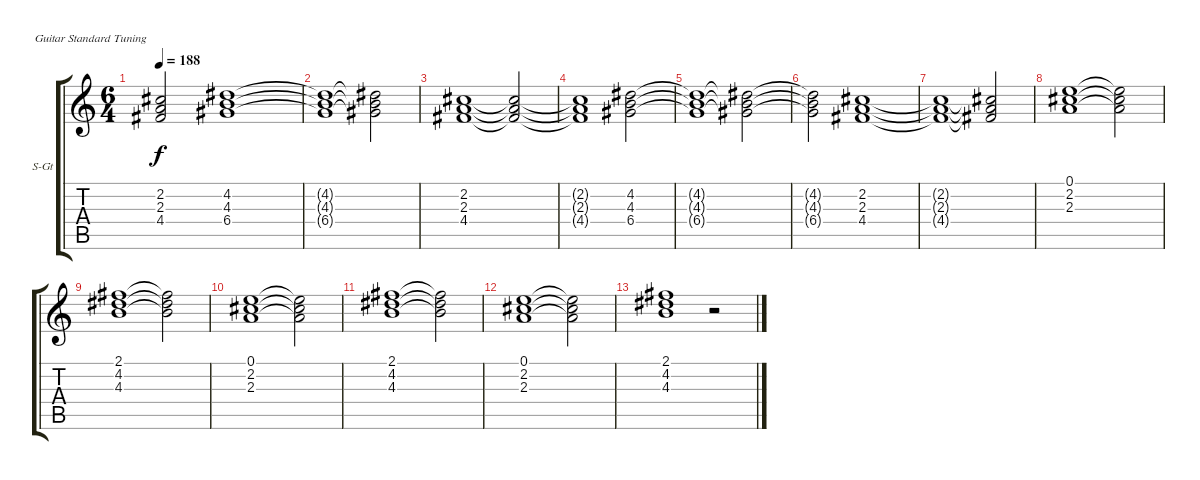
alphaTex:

\bracketExtendMode groupsimilarinstruments
\firstSystemTrackNameOrientation horizontal
\otherSystemsTrackNameOrientation horizontal
\track ("Pad" "S-Gt") {instrument lead2sawtooth}
\staff {score tabs}
\tuning (E4 B3 G3 D3 A2 E2)
\displaytranspose 12
\ts (6 4)
\tempo 188
\clef g2
\ks c
(2.2{t} 2.3{t} 4.4{t}).2{dy f} (4.2 4.3 6.4).1 |
(4.2{t} 4.3{t} 6.4{t}).1 (4.2{t} 4.3{t} 6.4{t}).2 |
(2.2 2.3 4.4).1 (2.2{t} 2.3{t} 4.4{t}).2 |
(2.2{t} 2.3{t} 4.4{t}).1 (4.2 4.3 6.4).2 |
(4.2{t} 4.3{t} 6.4{t}).1 (4.2{t} 4.3{t} 6.4{t}).2 |
(4.2{t} 4.3{t} 6.4{t}).2 (2.2 2.3 4.4).1 |
(2.2{t} 2.3{t} 4.4{t}).1 (2.2{t} 2.3{t} 4.4{t}).2 |
(0.1 2.2 2.3).1 (0.1{t} 2.2{t} 2.3{t}).2 |
(2.1 4.2 4.3).1 (2.1{t} 4.2{t} 4.3{t}).2 |
(0.1 2.2 2.3).1 (0.1{t} 2.2{t} 2.3{t}).2 |
(2.1 4.2 4.3).1 (2.1{t} 4.2{t} 4.3{t}).2 |
(0.1 2.2 2.3).1 (0.1{t} 2.2{t} 2.3{t}).2 |
(2.1 4.2 4.3).1 r.2
